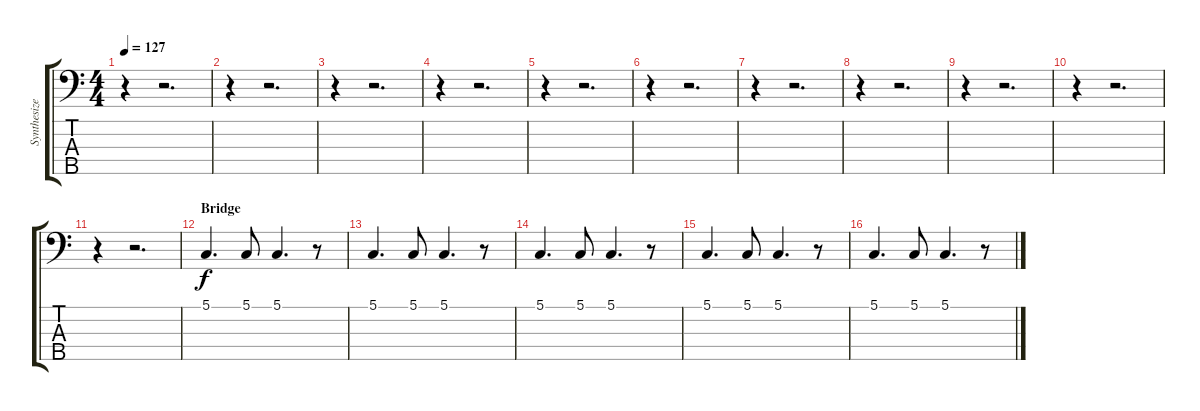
\track ("Synthesizer Bass" "Synthesize") {instrument lead7fifths}
\staff {score tabs}
\tuning (G2 D2 A1 E1 B0) {hide}
\ts (4 4)
\tempo 127
\clef f4
\ks c
r.4{dy f} r.2{d} |
r.4 r.2{d} |
r.4 r.2{d} |
r.4 r.2{d} |
r.4 r.2{d} |
r.4 r.2{d} |
r.4 r.2{d} |
r.4 r.2{d} |
r.4 r.2{d} |
r.4 r.2{d} |
r.4 r.2{d} |
\section ("" "Bridge")
5.1.4{d} 5.1.8 5.1.4{d} r.8 |
5.1.4{d} 5.1.8 5.1.4{d} r.8 |
5.1.4{d} 5.1.8 5.1.4{d} r.8 |
5.1.4{d} 5.1.8 5.1.4{d} r.8 |
5.1.4{d} 5.1.8 5.1.4{d} r.8
